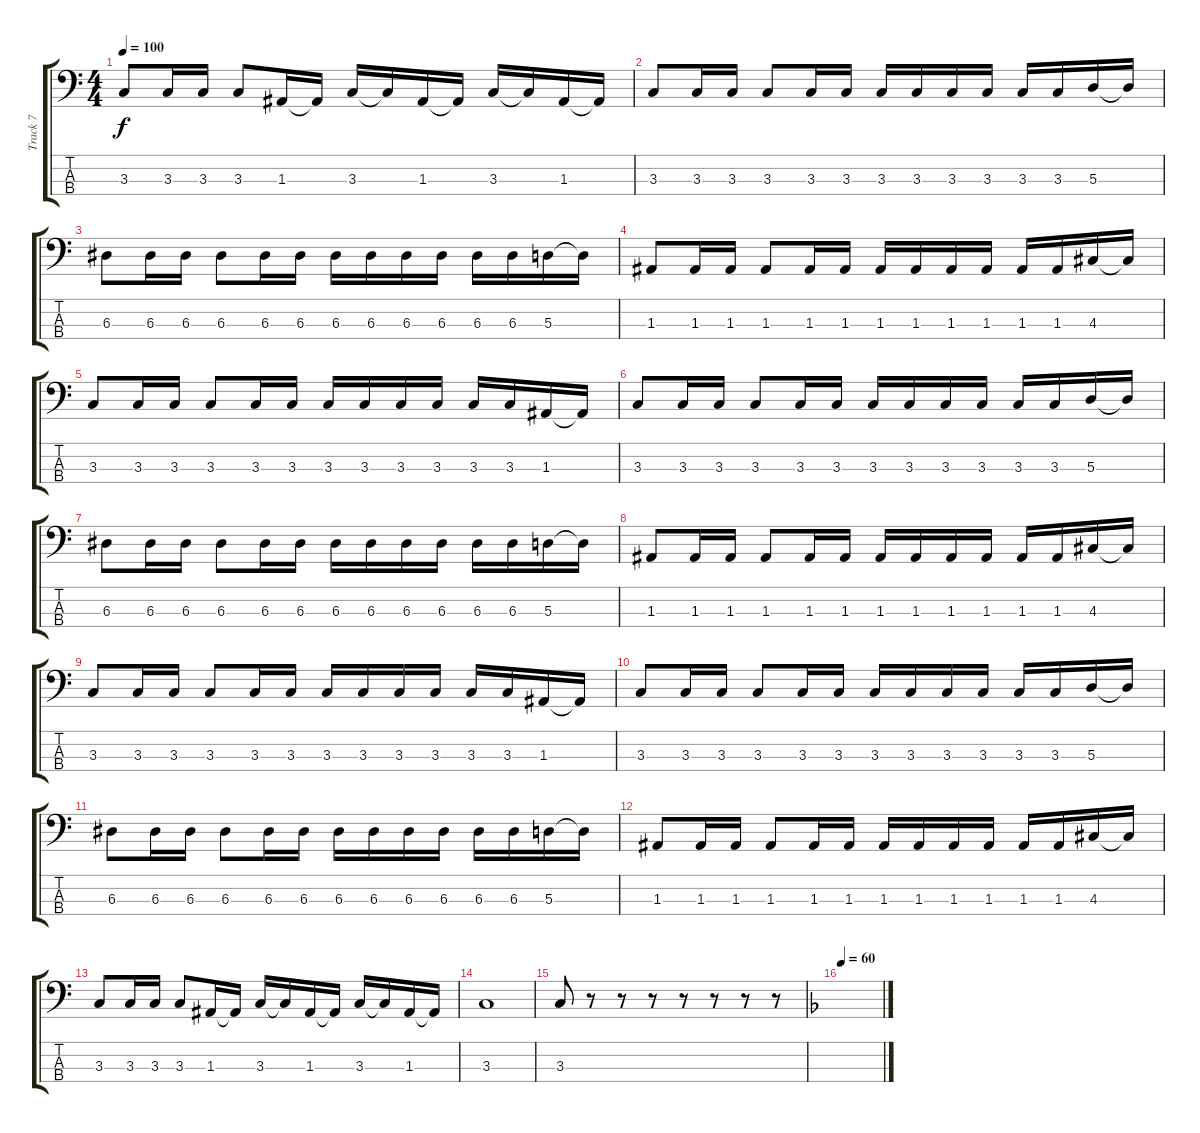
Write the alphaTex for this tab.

\track ("Track 7" "Track 7") {instrument electricbassfinger}
\staff {score tabs}
\tuning (G2 D2 A1 E1) {hide}
\ts (4 4)
\tempo 100
\clef f4
\ks c
3.3.8{dy f} 3.3.16 3.3.16 3.3.8 1.3.16 1.3{t}.16 3.3.16 3.3{t}.16 1.3.16 1.3{t}.16 3.3.16 3.3{t}.16 1.3.16 1.3{t}.16 |
3.3.8 3.3.16 3.3.16 3.3.8 3.3.16 3.3.16 3.3.16 3.3.16 3.3.16 3.3.16 3.3.16 3.3.16 5.3.16 5.3{t}.16 |
6.3.8 6.3.16 6.3.16 6.3.8 6.3.16 6.3.16 6.3.16 6.3.16 6.3.16 6.3.16 6.3.16 6.3.16 5.3.16 5.3{t}.16 |
1.3.8 1.3.16 1.3.16 1.3.8 1.3.16 1.3.16 1.3.16 1.3.16 1.3.16 1.3.16 1.3.16 1.3.16 4.3.16 4.3{t}.16 |
3.3.8 3.3.16 3.3.16 3.3.8 3.3.16 3.3.16 3.3.16 3.3.16 3.3.16 3.3.16 3.3.16 3.3.16 1.3.16 1.3{t}.16 |
3.3.8 3.3.16 3.3.16 3.3.8 3.3.16 3.3.16 3.3.16 3.3.16 3.3.16 3.3.16 3.3.16 3.3.16 5.3.16 5.3{t}.16 |
6.3.8 6.3.16 6.3.16 6.3.8 6.3.16 6.3.16 6.3.16 6.3.16 6.3.16 6.3.16 6.3.16 6.3.16 5.3.16 5.3{t}.16 |
1.3.8 1.3.16 1.3.16 1.3.8 1.3.16 1.3.16 1.3.16 1.3.16 1.3.16 1.3.16 1.3.16 1.3.16 4.3.16 4.3{t}.16 |
3.3.8 3.3.16 3.3.16 3.3.8 3.3.16 3.3.16 3.3.16 3.3.16 3.3.16 3.3.16 3.3.16 3.3.16 1.3.16 1.3{t}.16 |
3.3.8 3.3.16 3.3.16 3.3.8 3.3.16 3.3.16 3.3.16 3.3.16 3.3.16 3.3.16 3.3.16 3.3.16 5.3.16 5.3{t}.16 |
6.3.8 6.3.16 6.3.16 6.3.8 6.3.16 6.3.16 6.3.16 6.3.16 6.3.16 6.3.16 6.3.16 6.3.16 5.3.16 5.3{t}.16 |
1.3.8 1.3.16 1.3.16 1.3.8 1.3.16 1.3.16 1.3.16 1.3.16 1.3.16 1.3.16 1.3.16 1.3.16 4.3.16 4.3{t}.16 |
3.3.8 3.3.16 3.3.16 3.3.8 1.3.16 1.3{t}.16 3.3.16 3.3{t}.16 1.3.16 1.3{t}.16 3.3.16 3.3{t}.16 1.3.16 1.3{t}.16 |
3.3.1 |
3.3.8 r.8 r.8 r.8 r.8 r.8 r.8 r.8 |
\tempo 60
\ks dminor
